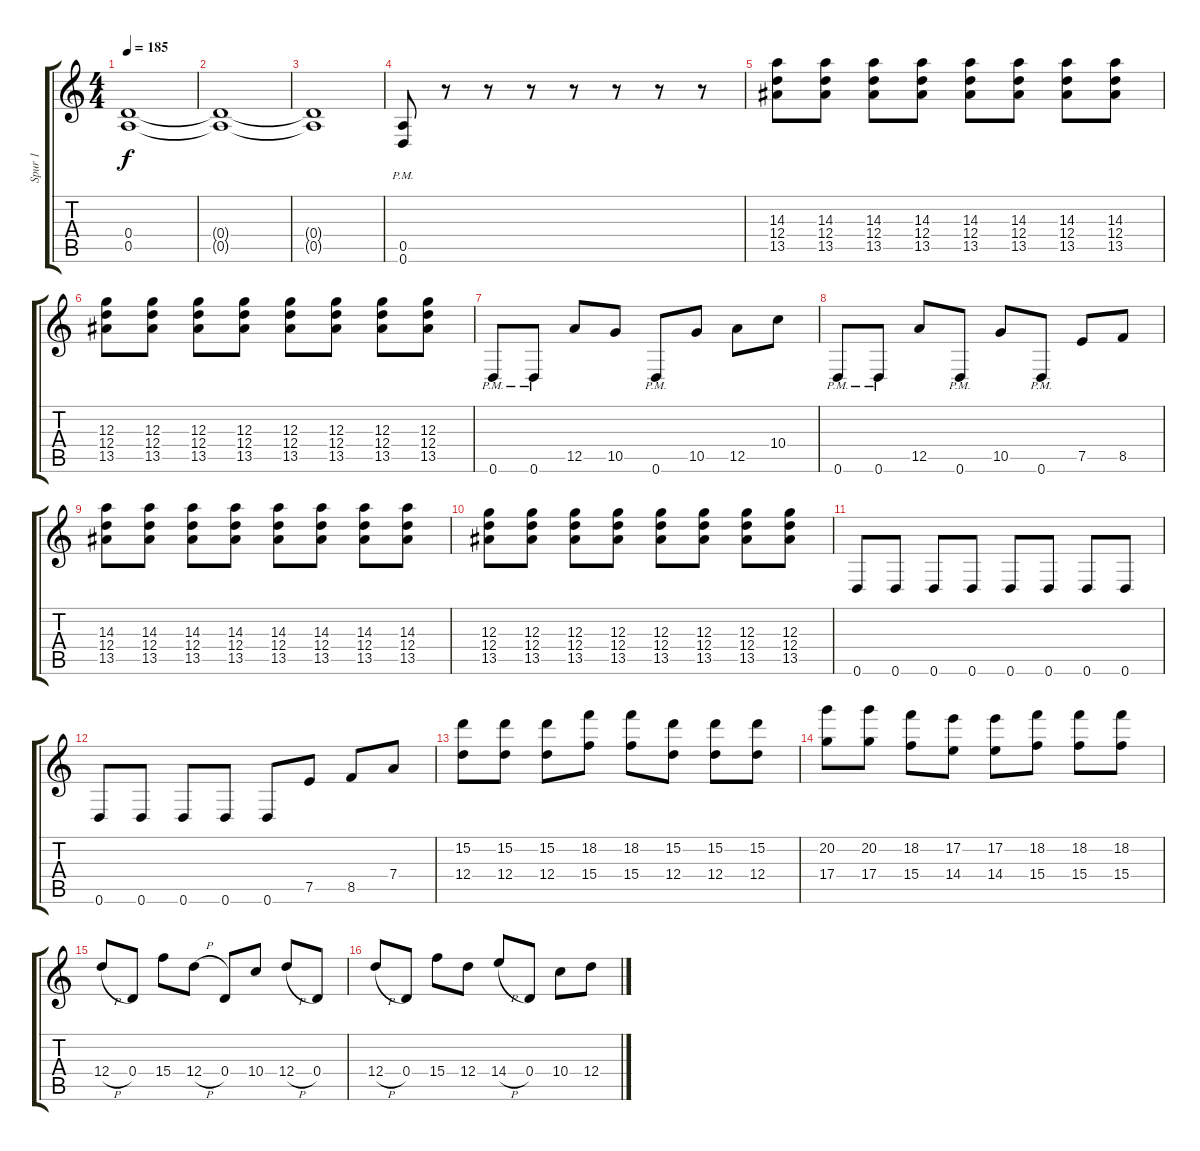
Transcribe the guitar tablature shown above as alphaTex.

\track ("Spur 1" "Spur 1") {instrument distortionguitar}
\staff {score tabs}
\tuning (E4 B3 G3 D3 A2 D2) {hide}
\ts (4 4)
\tempo 185
\clef g2
\ks c
(0.4 0.5).1{dy f} |
(0.4{t} 0.5{t}).1 |
(0.4{t} 0.5{t}).1 |
(0.5{pm} 0.6{pm}).8 r.8 r.8 r.8 r.8 r.8 r.8 r.8 |
(14.3 12.4 13.5).8 (14.3 12.4 13.5).8 (14.3 12.4 13.5).8 (14.3 12.4 13.5).8 (14.3 12.4 13.5).8 (14.3 12.4 13.5).8 (14.3 12.4 13.5).8 (14.3 12.4 13.5).8 |
(12.3 12.4 13.5).8 (12.3 12.4 13.5).8 (12.3 12.4 13.5).8 (12.3 12.4 13.5).8 (12.3 12.4 13.5).8 (12.3 12.4 13.5).8 (12.3 12.4 13.5).8 (12.3 12.4 13.5).8 |
0.6{pm}.8 0.6{pm}.8 12.5.8 10.5.8 0.6{pm}.8 10.5.8 12.5.8 10.4.8 |
0.6{pm}.8 0.6{pm}.8 12.5.8 0.6{pm}.8 10.5.8 0.6{pm}.8 7.5.8 8.5.8 |
(14.3 12.4 13.5).8 (14.3 12.4 13.5).8 (14.3 12.4 13.5).8 (14.3 12.4 13.5).8 (14.3 12.4 13.5).8 (14.3 12.4 13.5).8 (14.3 12.4 13.5).8 (14.3 12.4 13.5).8 |
(12.3 12.4 13.5).8 (12.3 12.4 13.5).8 (12.3 12.4 13.5).8 (12.3 12.4 13.5).8 (12.3 12.4 13.5).8 (12.3 12.4 13.5).8 (12.3 12.4 13.5).8 (12.3 12.4 13.5).8 |
0.6.8 0.6.8 0.6.8 0.6.8 0.6.8 0.6.8 0.6.8 0.6.8 |
0.6.8 0.6.8 0.6.8 0.6.8 0.6.8 7.5.8 8.5.8 7.4.8 |
(15.2 12.4).8 (15.2 12.4).8 (15.2 12.4).8 (18.2 15.4).8 (18.2 15.4).8 (15.2 12.4).8 (15.2 12.4).8 (15.2 12.4).8 |
(20.2 17.4).8 (20.2 17.4).8 (18.2 15.4).8 (17.2 14.4).8 (17.2 14.4).8 (18.2 15.4).8 (18.2 15.4).8 (18.2 15.4).8 |
12.4{h}.8 0.4.8 15.4.8 12.4{h}.8 0.4.8 10.4.8 12.4{h}.8 0.4.8 |
12.4{h}.8 0.4.8 15.4.8 12.4.8 14.4{h}.8 0.4.8 10.4.8 12.4.8
